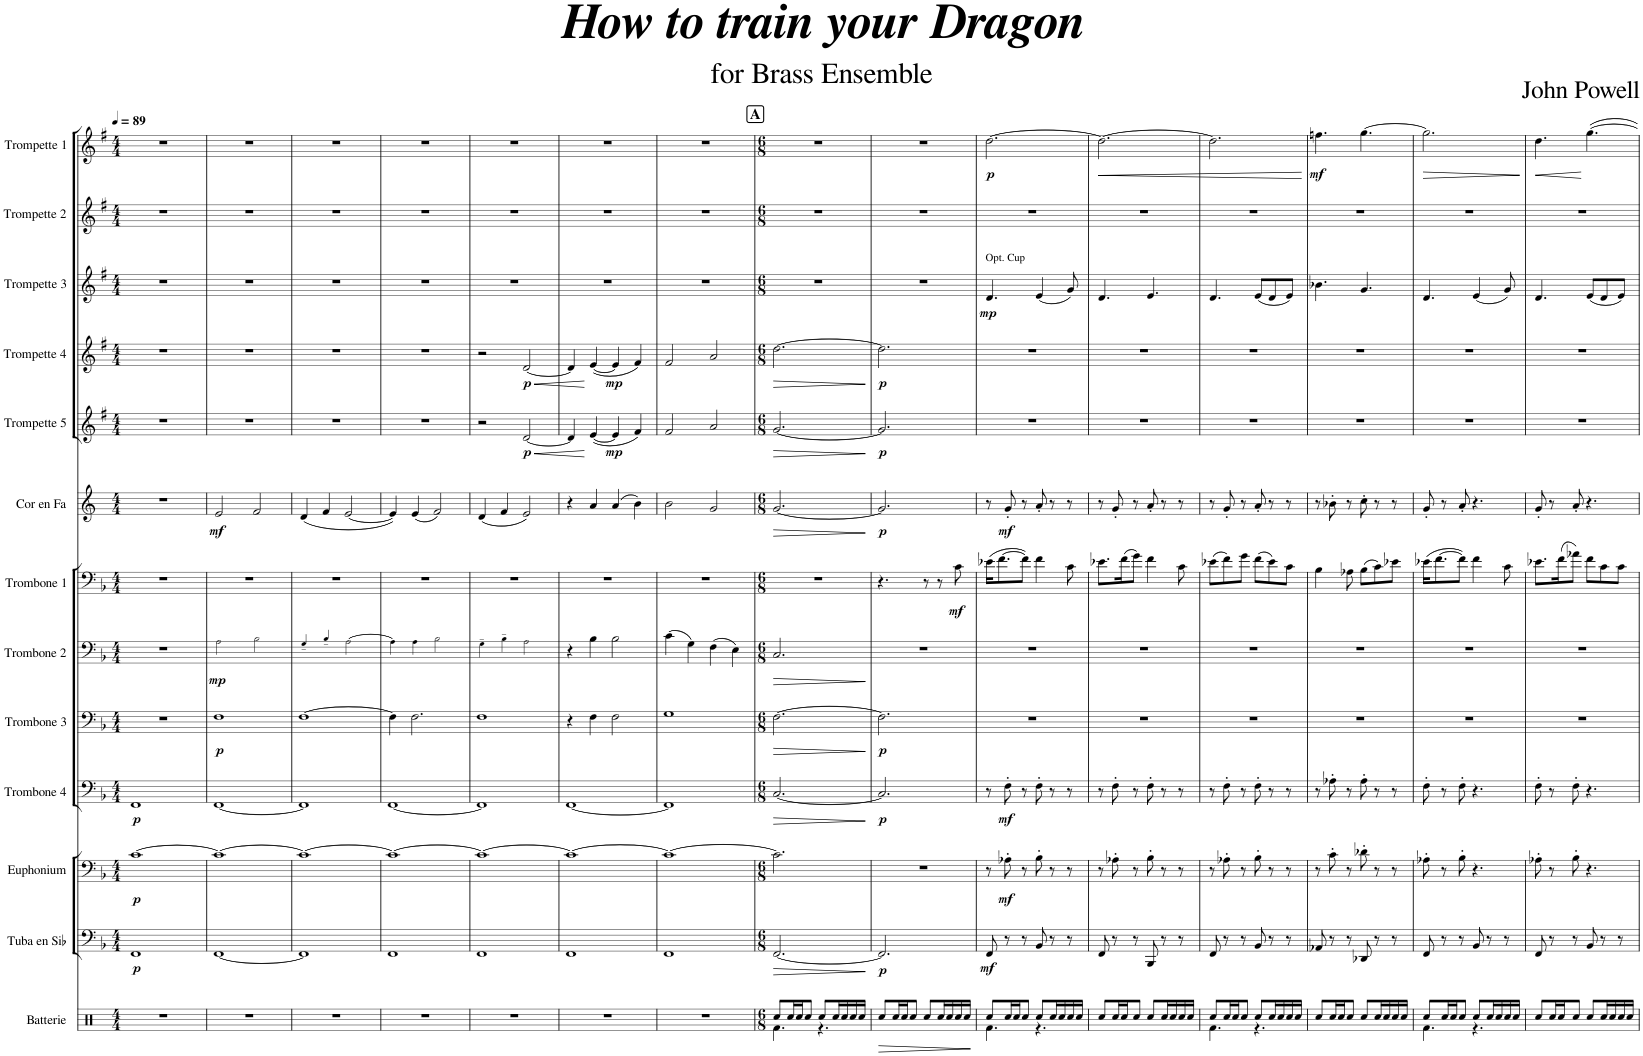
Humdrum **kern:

**kern	**dynam	**kern	**dynam	**kern	**dynam	**kern	**dynam	**kern	**dynam	**kern	**dynam	**kern	**dynam	**kern	**dynam	**kern	**dynam	**kern	**dynam	**kern	**dynam	**kern	**kern	**dynam
*part13	*part13	*part12	*part12	*part11	*part11	*part10	*part10	*part9	*part9	*part8	*part8	*part7	*part7	*part6	*part6	*part5	*part5	*part4	*part4	*part3	*part3	*part2	*part1	*part1
*staff13	*staff13	*staff12	*staff12	*staff11	*staff11	*staff10	*staff10	*staff9	*staff9	*staff8	*staff8	*staff7	*staff7	*staff6	*staff6	*staff5	*staff5	*staff4	*staff4	*staff3	*staff3	*staff2	*staff1	*staff1
*I"Batterie	*	*I"Tuba en Sib	*	*I"Euphonium	*	*I"Trombone 4	*	*I"Trombone 3	*	*I"Trombone 2	*	*I"Trombone 1	*	*I"Cor en Fa	*	*I"Trompette 5	*	*I"Trompette 4	*	*I"Trompette 3	*	*I"Trompette 2	*I"Trompette 1	*
*I'Bat.	*	*I'Tu. Sib	*	*I'Euph.	*	*I'Trb. 4	*	*I'Trb. 3	*	*I'Trb. 2	*	*I'Trb. 1	*	*I'Cor Fa	*	*I'Trp. 5	*	*I'Trp. 4	*	*I'Trp. 3	*	*I'Trp. 2	*I'Trp. 1	*
*clefX	*	*clefF4	*	*clefF4	*	*clefF4	*	*clefF4	*	*clefF4	*	*clefF4	*	*clefG2	*	*clefG2	*	*clefG2	*	*clefG2	*	*clefG2	*clefG2	*
*	*	*	*	*	*	*	*	*	*	*	*	*	*	*Trd4c7	*	*Trd1c2	*	*Trd1c2	*	*Trd1c2	*	*Trd1c2	*Trd1c2	*
*k[]	*	*k[b-]	*	*k[b-]	*	*k[b-]	*	*k[b-]	*	*k[b-]	*	*k[b-]	*	*k[]	*	*k[f#]	*	*k[f#]	*	*k[f#]	*	*k[f#]	*k[f#]	*
*M4/4	*	*M4/4	*	*M4/4	*	*M4/4	*	*M4/4	*	*M4/4	*	*M4/4	*	*M4/4	*	*M4/4	*	*M4/4	*	*M4/4	*	*M4/4	*M4/4	*
*MM89	*	*MM89	*	*MM89	*	*MM89	*	*MM89	*	*MM89	*	*MM89	*	*MM89	*	*MM89	*	*MM89	*	*MM89	*	*MM89	*MM89	*
=1	=1	=1	=1	=1	=1	=1	=1	=1	=1	=1	=1	=1	=1	=1	=1	=1	=1	=1	=1	=1	=1	=1	=1	=1
!	!	!	!LO:DY:b	!	!LO:DY:b	!	!LO:DY:b	!	!	!	!	!	!	!	!	!	!	!	!	!	!	!	!	!
1r	.	1FF	p	[1c	p	1FF	p	1r	.	1r	.	1r	.	1r	.	1r	.	1r	.	1r	.	1r	1r	.
=2	=2	=2	=2	=2	=2	=2	=2	=2	=2	=2	=2	=2	=2	=2	=2	=2	=2	=2	=2	=2	=2	=2	=2	=2
!	!	!	!	!	!	!	!	!	!LO:DY:b	!	!LO:DY:b	!	!	!	!LO:DY:b	!	!	!	!	!	!	!	!	!
1r	.	[1FF	.	1c_	.	[1FF	.	1F	p	2A!\	mp	1r	.	2e/	mf	1r	.	1r	.	1r	.	1r	1r	.
.	.	.	.	.	.	.	.	.	.	2B-!\	.	.	.	2f/	.	.	.	.	.	.	.	.	.	.
=3	=3	=3	=3	=3	=3	=3	=3	=3	=3	=3	=3	=3	=3	=3	=3	=3	=3	=3	=3	=3	=3	=3	=3	=3
1r	.	1FF]	.	1c_	.	1FF]	.	[1F	.	4G~!/	.	1r	.	(4d/	.	1r	.	1r	.	1r	.	1r	1r	.
.	.	.	.	.	.	.	.	.	.	4B-~!/	.	.	.	4f/	.	.	.	.	.	.	.	.	.	.
.	.	.	.	.	.	.	.	.	.	[2A!\	.	.	.	[2e/	.	.	.	.	.	.	.	.	.	.
=4	=4	=4	=4	=4	=4	=4	=4	=4	=4	=4	=4	=4	=4	=4	=4	=4	=4	=4	=4	=4	=4	=4	=4	=4
1r	.	1FF	.	1c_	.	[1FF	.	4F\]	.	4A!\]	.	1r	.	4e/])	.	1r	.	1r	.	1r	.	1r	1r	.
.	.	.	.	.	.	.	.	2.F\	.	4A!\	.	.	.	(4e/	.	.	.	.	.	.	.	.	.	.
.	.	.	.	.	.	.	.	.	.	2B-!\	.	.	.	2f/)	.	.	.	.	.	.	.	.	.	.
=5	=5	=5	=5	=5	=5	=5	=5	=5	=5	=5	=5	=5	=5	=5	=5	=5	=5	=5	=5	=5	=5	=5	=5	=5
1r	.	1FF	.	1c_	.	1FF]	.	1F	.	4G~!\	.	1r	.	(4d/	.	2r	.	2r	.	1r	.	1r	1r	.
.	.	.	.	.	.	.	.	.	.	4B-~!\	.	.	.	4f/	.	.	.	.	.	.	.	.	.	.
!	!	!	!	!	!	!	!	!	!	!	!	!	!	!	!	!	!LO:HP:b	!	!LO:HP:b	!	!	!	!	!
!	!	!	!	!	!	!	!	!	!	!	!	!	!	!	!	!	!LO:DY:n=1:b	!	!LO:DY:n=1:b	!	!	!	!	!
.	.	.	.	.	.	.	.	.	.	2A!\	.	.	.	2e/)	.	[2d/	< p	[2d/	< p	.	.	.	.	.
=6	=6	=6	=6	=6	=6	=6	=6	=6	=6	=6	=6	=6	=6	=6	=6	=6	=6	=6	=6	=6	=6	=6	=6	=6
1r	.	1FF	.	1c_	.	[1FF	.	4r	.	4r	.	1r	.	4r	.	4d/]	.	4d/]	.	1r	.	1r	1r	.
.	.	.	.	.	.	.	.	4F\	.	4B-\	.	.	.	4a/	.	([4e/	[	([4e/	[	.	.	.	.	.
!	!	!	!	!	!	!	!	!	!	!	!	!	!	!	!	!	!LO:DY:b	!	!LO:DY:b	!	!	!	!	!
.	.	.	.	.	.	.	.	2F\	.	2B-\	.	.	.	(4a/	.	4e/]	mp	4e/]	mp	.	.	.	.	.
.	.	.	.	.	.	.	.	.	.	.	.	.	.	4b\)	.	4f#/)	.	4f#/)	.	.	.	.	.	.
=7	=7	=7	=7	=7	=7	=7	=7	=7	=7	=7	=7	=7	=7	=7	=7	=7	=7	=7	=7	=7	=7	=7	=7	=7
1r	.	1FF	.	1c_	.	1FF]	.	1G	.	(4c\	.	1r	.	2b\	.	2f#/	.	2f#/	.	1r	.	1r	1r	.
.	.	.	.	.	.	.	.	.	.	4G\)	.	.	.	.	.	.	.	.	.	.	.	.	.	.
.	.	.	.	.	.	.	.	.	.	(4F\	.	.	.	2g/	.	2a/	.	2a/	.	.	.	.	.	.
.	.	.	.	.	.	.	.	.	.	4E\)	.	.	.	.	.	.	.	.	.	.	.	.	.	.
=8	=8	=8	=8	=8	=8	=8	=8	=8	=8	=8	=8	=8	=8	=8	=8	=8	=8	=8	=8	=8	=8	=8	=8	=8
!!LO:REH:place=s1:a:B:cj:fs=14:t=A
*M6/8	*	*M6/8	*	*M6/8	*	*M6/8	*	*M6/8	*	*M6/8	*	*M6/8	*	*M6/8	*	*M6/8	*	*M6/8	*	*M6/8	*	*M6/8	*M6/8	*
*^	*	*	*	*	*	*	*	*	*	*	*	*	*	*	*	*	*	*	*	*	*	*	*	*
!	!	!	!	!LO:HP:b	!	!	!	!LO:HP:b	!	!LO:HP:b	!	!LO:HP:b	!	!	!	!LO:HP:b	!	!LO:HP:b	!	!LO:HP:b	!	!	!	!	!
8Rcc/L	4.Rf\	.	[2.FF/	>	2.c\]	.	[2.C/	>	[2.F\	>	2.C/	>	2.r	.	[2.g/	>	[2.g/	>	[2.dd\	>	2.r	.	2.r	2.r	.
16Rcc/L	.	.	.	.	.	.	.	.	.	.	.	.	.	.	.	.	.	.	.	.	.	.	.	.	.
16Rcc/J	.	.	.	.	.	.	.	.	.	.	.	.	.	.	.	.	.	.	.	.	.	.	.	.	.
8Rcc/J	.	.	.	.	.	.	.	.	.	.	.	.	.	.	.	.	.	.	.	.	.	.	.	.	.
8Rcc/L	4.r	.	.	.	.	.	.	.	.	.	.	.	.	.	.	.	.	.	.	.	.	.	.	.	.
16Rcc/L	.	.	.	.	.	.	.	.	.	.	.	.	.	.	.	.	.	.	.	.	.	.	.	.	.
16Rcc/	.	.	.	.	.	.	.	.	.	.	.	.	.	.	.	.	.	.	.	.	.	.	.	.	.
16Rcc/	.	.	.	.	.	.	.	.	.	.	.	.	.	.	.	.	.	.	.	.	.	.	.	.	.
16Rcc/JJ	.	.	.	.	.	.	.	.	.	.	.	.	.	.	.	.	.	.	.	.	.	.	.	.	.
*v	*v	*	*	*	*	*	*	*	*	*	*	*	*	*	*	*	*	*	*	*	*	*	*	*	*
.	.	.	]	.	.	.	]	.	]	.	]	.	.	.	]	.	]	.	]	.	.	.	.	.
=9	=9	=9	=9	=9	=9	=9	=9	=9	=9	=9	=9	=9	=9	=9	=9	=9	=9	=9	=9	=9	=9	=9	=9	=9
!	!LO:HP:b	!	!LO:DY:b	!	!	!	!LO:DY:b	!	!LO:DY:b	!	!	!	!	!	!LO:DY:b	!	!LO:DY:b	!	!LO:DY:b	!	!	!	!	!
8Rcc/L	>	2.FF/]	p	2.r	.	2.C/]	p	2.F\]	p	2.r	.	4.r	.	2.g/]	p	2.g/]	p	2.dd\]	p	2.r	.	2.r	2.r	.
16Rcc/L	.	.	.	.	.	.	.	.	.	.	.	.	.	.	.	.	.	.	.	.	.	.	.	.
16Rcc/J	.	.	.	.	.	.	.	.	.	.	.	.	.	.	.	.	.	.	.	.	.	.	.	.
8Rcc/J	.	.	.	.	.	.	.	.	.	.	.	.	.	.	.	.	.	.	.	.	.	.	.	.
8Rcc/L	.	.	.	.	.	.	.	.	.	.	.	8r	.	.	.	.	.	.	.	.	.	.	.	.
16Rcc/L	.	.	.	.	.	.	.	.	.	.	.	8r	.	.	.	.	.	.	.	.	.	.	.	.
16Rcc/	.	.	.	.	.	.	.	.	.	.	.	.	.	.	.	.	.	.	.	.	.	.	.	.
!	!	!	!	!	!	!	!	!	!	!	!	!	!LO:DY:b	!	!	!	!	!	!	!	!	!	!	!
16Rcc/	.	.	.	.	.	.	.	.	.	.	.	8c\	mf	.	.	.	.	.	.	.	.	.	.	.
16Rcc/JJ	.	.	.	.	.	.	.	.	.	.	.	.	.	.	.	.	.	.	.	.	.	.	.	.
.	]	.	.	.	.	.	.	.	.	.	.	.	.	.	.	.	.	.	.	.	.	.	.	.
=10	=10	=10	=10	=10	=10	=10	=10	=10	=10	=10	=10	=10	=10	=10	=10	=10	=10	=10	=10	=10	=10	=10	=10	=10
*^	*	*	*	*	*	*	*	*	*	*	*	*	*	*	*	*	*	*	*	*	*	*	*	*
!	!	!	!	!	!	!	!	!	!	!	!	!	!	!	!	!	!	!	!	!	!LO:TX:a:t=Opt. Cup	!	!	!	!
!	!	!	!	!LO:DY:b	!	!	!	!	!	!	!	!	!	!	!	!	!	!	!	!	!	!LO:DY:b	!	!	!LO:DY:b
8Rcc/L	4.Rf\	.	8FF/	mf	8r	.	8r	.	2.r	.	2.r	.	(16e-X\KL	.	8r	.	2.r	.	2.r	.	4.d/	mp	2.r	[2.dd\	p
.	.	.	.	.	.	.	.	.	.	.	.	.	[8.f\	.	.	.	.	.	.	.	.	.	.	.	.
!	!	!	!	!	!	!LO:DY:b	!	!LO:DY:b	!	!	!	!	!	!	!	!LO:DY:b	!	!	!	!	!	!	!	!	!
16Rcc/L	.	.	8r	.	8A-X'\	mf	8F'\	mf	.	.	.	.	.	.	8g'/	mf	.	.	.	.	.	.	.	.	.
16Rcc/J	.	.	.	.	.	.	.	.	.	.	.	.	.	.	.	.	.	.	.	.	.	.	.	.	.
8Rcc/J	.	.	8r	.	8r	.	8r	.	.	.	.	.	8f\J])	.	8r	.	.	.	.	.	.	.	.	.	.
8Rcc/L	4.r	.	8BB-/	.	8B-'\	.	8F'\	.	.	.	.	.	4f\	.	8a'/	.	.	.	.	.	(4e/	.	.	.	.
16Rcc/L	.	.	8r	.	8r	.	8r	.	.	.	.	.	.	.	8r	.	.	.	.	.	.	.	.	.	.
16Rcc/	.	.	.	.	.	.	.	.	.	.	.	.	.	.	.	.	.	.	.	.	.	.	.	.	.
16Rcc/	.	.	8r	.	8r	.	8r	.	.	.	.	.	8c\	.	8r	.	.	.	.	.	8g/)	.	.	.	.
16Rcc/JJ	.	.	.	.	.	.	.	.	.	.	.	.	.	.	.	.	.	.	.	.	.	.	.	.	.
*v	*v	*	*	*	*	*	*	*	*	*	*	*	*	*	*	*	*	*	*	*	*	*	*	*	*
=11	=11	=11	=11	=11	=11	=11	=11	=11	=11	=11	=11	=11	=11	=11	=11	=11	=11	=11	=11	=11	=11	=11	=11	=11
!	!	!	!	!	!	!	!	!	!	!	!	!	!	!	!	!	!	!	!	!	!	!	!	!LO:HP:b
8Rcc/L	.	8FF/	.	8r	.	8r	.	2.r	.	2.r	.	8.e-X\L	.	8r	.	2.r	.	2.r	.	4.d/	.	2.r	2.dd\_	<
16Rcc/L	.	8r	.	8A-X'\	.	8F'\	.	.	.	.	.	.	.	8g'/	.	.	.	.	.	.	.	.	.	.
16Rcc/J	.	.	.	.	.	.	.	.	.	.	.	(16f\K	.	.	.	.	.	.	.	.	.	.	.	.
8Rcc/J	.	8r	.	8r	.	8r	.	.	.	.	.	8g\J)	.	8r	.	.	.	.	.	.	.	.	.	.
8Rcc/L	.	8BBB-/	.	8B-'\	.	8F'\	.	.	.	.	.	4f\	.	8a'/	.	.	.	.	.	4.e/	.	.	.	.
16Rcc/L	.	8r	.	8r	.	8r	.	.	.	.	.	.	.	8r	.	.	.	.	.	.	.	.	.	.
16Rcc/	.	.	.	.	.	.	.	.	.	.	.	.	.	.	.	.	.	.	.	.	.	.	.	.
16Rcc/	.	8r	.	8r	.	8r	.	.	.	.	.	8c\	.	8r	.	.	.	.	.	.	.	.	.	.
16Rcc/JJ	.	.	.	.	.	.	.	.	.	.	.	.	.	.	.	.	.	.	.	.	.	.	.	.
=12	=12	=12	=12	=12	=12	=12	=12	=12	=12	=12	=12	=12	=12	=12	=12	=12	=12	=12	=12	=12	=12	=12	=12	=12
*^	*	*	*	*	*	*	*	*	*	*	*	*	*	*	*	*	*	*	*	*	*	*	*	*
8Rcc/L	4.Rf\	.	8FF/	.	8r	.	8r	.	2.r	.	2.r	.	(8e-X\L	.	8r	.	2.r	.	2.r	.	4.d/	.	2.r	2.dd\]	.
16Rcc/L	.	.	8r	.	8A-X'\	.	8F'\	.	.	.	.	.	8f\)	.	8g'/	.	.	.	.	.	.	.	.	.	.
16Rcc/J	.	.	.	.	.	.	.	.	.	.	.	.	.	.	.	.	.	.	.	.	.	.	.	.	.
8Rcc/J	.	.	8r	.	8r	.	8r	.	.	.	.	.	8g\J	.	8r	.	.	.	.	.	.	.	.	.	.
8Rcc/L	4.r	.	8BB-/	.	8B-'\	.	8F'\	.	.	.	.	.	(8f\L	.	8a'/	.	.	.	.	.	(8e/L	.	.	.	.
16Rcc/L	.	.	8r	.	8r	.	8r	.	.	.	.	.	8e-\)	.	8r	.	.	.	.	.	8d/	.	.	.	.
16Rcc/	.	.	.	.	.	.	.	.	.	.	.	.	.	.	.	.	.	.	.	.	.	.	.	.	.
16Rcc/	.	.	8r	.	8r	.	8r	.	.	.	.	.	8c\J	.	8r	.	.	.	.	.	8e/J)	.	.	.	.
16Rcc/JJ	.	.	.	.	.	.	.	.	.	.	.	.	.	.	.	.	.	.	.	.	.	.	.	.	.
*v	*v	*	*	*	*	*	*	*	*	*	*	*	*	*	*	*	*	*	*	*	*	*	*	*	*
.	.	.	.	.	.	.	.	.	.	.	.	.	.	.	.	.	.	.	.	.	.	.	.	[
=13	=13	=13	=13	=13	=13	=13	=13	=13	=13	=13	=13	=13	=13	=13	=13	=13	=13	=13	=13	=13	=13	=13	=13	=13
!	!	!	!	!	!	!	!	!	!	!	!	!	!	!	!	!	!	!	!	!	!	!	!	!LO:DY:b
8Rcc/L	.	8AA-X/	.	8r	.	8r	.	2.r	.	2.r	.	4B-\	.	8r	.	2.r	.	2.r	.	4.b-X\	.	2.r	4.ffn\	mf
16Rcc/L	.	8r	.	8c'\	.	8A-X'\	.	.	.	.	.	.	.	8b-X'\	.	.	.	.	.	.	.	.	.	.
16Rcc/J	.	.	.	.	.	.	.	.	.	.	.	.	.	.	.	.	.	.	.	.	.	.	.	.
8Rcc/J	.	8r	.	8r	.	8r	.	.	.	.	.	8A-X\	.	8r	.	.	.	.	.	.	.	.	.	.
8Rcc/L	.	8DD-X/	.	8d-X'\	.	8A-'\	.	.	.	.	.	(8B-\L	.	8cc'\	.	.	.	.	.	4.g/	.	.	[4.gg\	.
16Rcc/L	.	8r	.	8r	.	8r	.	.	.	.	.	8c\)	.	8r	.	.	.	.	.	.	.	.	.	.
16Rcc/	.	.	.	.	.	.	.	.	.	.	.	.	.	.	.	.	.	.	.	.	.	.	.	.
16Rcc/	.	8r	.	8r	.	8r	.	.	.	.	.	8e-X\J	.	8r	.	.	.	.	.	.	.	.	.	.
16Rcc/JJ	.	.	.	.	.	.	.	.	.	.	.	.	.	.	.	.	.	.	.	.	.	.	.	.
=14	=14	=14	=14	=14	=14	=14	=14	=14	=14	=14	=14	=14	=14	=14	=14	=14	=14	=14	=14	=14	=14	=14	=14	=14
*^	*	*	*	*	*	*	*	*	*	*	*	*	*	*	*	*	*	*	*	*	*	*	*	*
!	!	!	!	!	!	!	!	!	!	!	!	!	!	!	!	!	!	!	!	!	!	!	!	!	!LO:HP:b
8Rcc/L	4.Rf\	.	8FF/	.	8A-X'\	.	8F'\	.	2.r	.	2.r	.	(16e-X\KL	.	8g'/	.	2.r	.	2.r	.	4.d/	.	2.r	2.gg\]	>
.	.	.	.	.	.	.	.	.	.	.	.	.	[8.f\	.	.	.	.	.	.	.	.	.	.	.	.
16Rcc/L	.	.	8r	.	8r	.	8r	.	.	.	.	.	.	.	8r	.	.	.	.	.	.	.	.	.	.
16Rcc/J	.	.	.	.	.	.	.	.	.	.	.	.	.	.	.	.	.	.	.	.	.	.	.	.	.
8Rcc/J	.	.	8r	.	8B-'\	.	8F'\	.	.	.	.	.	8f\J])	.	8a'/	.	.	.	.	.	.	.	.	.	.
8Rcc/L	4.r	.	8BB-/	.	4.r	.	4.r	.	.	.	.	.	4f\	.	4.r	.	.	.	.	.	(4e/	.	.	.	.
16Rcc/L	.	.	8r	.	.	.	.	.	.	.	.	.	.	.	.	.	.	.	.	.	.	.	.	.	.
16Rcc/	.	.	.	.	.	.	.	.	.	.	.	.	.	.	.	.	.	.	.	.	.	.	.	.	.
16Rcc/	.	.	8r	.	.	.	.	.	.	.	.	.	8c\	.	.	.	.	.	.	.	8g/)	.	.	.	.
16Rcc/JJ	.	.	.	.	.	.	.	.	.	.	.	.	.	.	.	.	.	.	.	.	.	.	.	.	.
*v	*v	*	*	*	*	*	*	*	*	*	*	*	*	*	*	*	*	*	*	*	*	*	*	*	*
.	.	.	.	.	.	.	.	.	.	.	.	.	.	.	.	.	.	.	.	.	.	.	.	]
=15	=15	=15	=15	=15	=15	=15	=15	=15	=15	=15	=15	=15	=15	=15	=15	=15	=15	=15	=15	=15	=15	=15	=15	=15
!	!	!	!	!	!	!	!	!	!	!	!	!	!	!	!	!	!	!	!	!	!	!	!	!LO:HP:b
8Rcc/L	.	8FF/	.	8A-X'\	.	8F'\	.	2.r	.	2.r	.	8.e-X\L	.	8g'/	.	2.r	.	2.r	.	4.d/	.	2.r	4.dd\	<
16Rcc/L	.	8r	.	8r	.	8r	.	.	.	.	.	.	.	8r	.	.	.	.	.	.	.	.	.	.
16Rcc/J	.	.	.	.	.	.	.	.	.	.	.	(16f\K	.	.	.	.	.	.	.	.	.	.	.	.
8Rcc/J	.	8r	.	8B-'\	.	8F'\	.	.	.	.	.	8a-X\J)	.	8a'/	.	.	.	.	.	.	.	.	.	.
8Rcc/L	.	8BB-/	.	4.r	.	4.r	.	.	.	.	.	8f\L	.	4.r	.	.	.	.	.	(8e/L	.	.	[4.gg\	[
16Rcc/L	.	8r	.	.	.	.	.	.	.	.	.	8c\	.	.	.	.	.	.	.	8d/	.	.	.	.
16Rcc/	.	.	.	.	.	.	.	.	.	.	.	.	.	.	.	.	.	.	.	.	.	.	.	.
16Rcc/	.	8r	.	.	.	.	.	.	.	.	.	8c\J	.	.	.	.	.	.	.	8e/J)	.	.	.	.
16Rcc/JJ	.	.	.	.	.	.	.	.	.	.	.	.	.	.	.	.	.	.	.	.	.	.	.	.
=	=	=	=	=	=	=	=	=	=	=	=	=	=	=	=	=	=	=	=	=	=	=	=	=
*-	*-	*-	*-	*-	*-	*-	*-	*-	*-	*-	*-	*-	*-	*-	*-	*-	*-	*-	*-	*-	*-	*-	*-	*-
